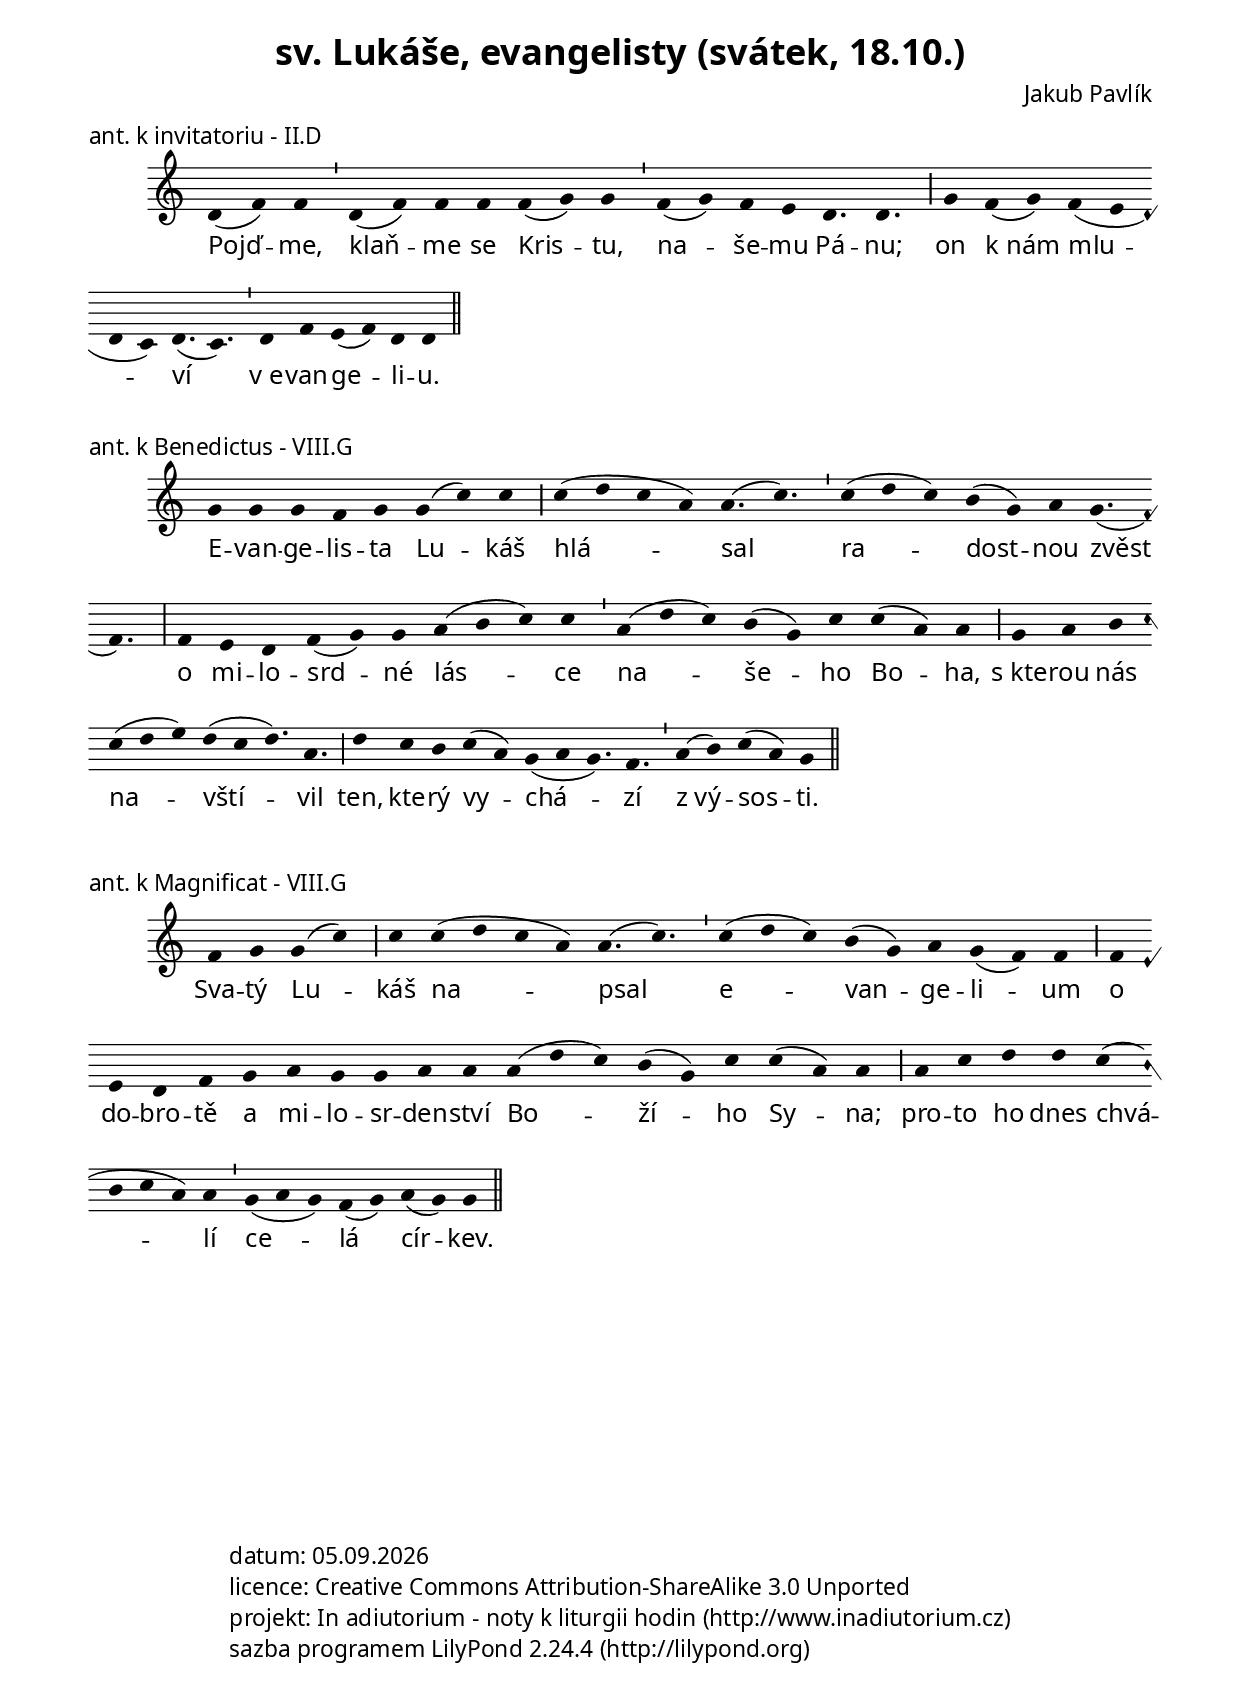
\version "2.15.37"

\header {
  title = "sv. Lukáše, evangelisty (svátek, 18.10.)"
  composer = "Jakub Pavlík"
}

\include "../spolecne.ly"

\score {
  \relative c' {
    \choralniRezim
    d4( f) f \barMin
    d( f) f f f( g) g \barMin f( g) f e d4. d \barMaior
    g4 f( g) f( e d c) d4.( c) \barMin d4 f e( f) d d \barFinalis
  }
  \addlyrics {
    Pojď -- me, klaň -- me se Kris -- tu, na -- še -- mu Pá -- nu;
    on k_nám mlu -- ví v_e -- van -- ge -- li -- u.
  }
  \header {
    quid = "ant. k invitatoriu"
    modus = "II"
    differentia = "D"
    psalmus = ""
    id = ""
    fons = "evangelista Marek, 25.4."
    piece = \markup {\sestavTitulekBezZalmu}
  }
}

\score {
  \relative c'' {
    \choralniRezim
    g4 g g f g g( c) c \barMaior
    c( d c a) a4.( c) \barMin c4( d c) b( g) a g4.( f) \barMax
    f4 e d f( g) g a( b c) c \barMin a( d c) b( g) c c( a) a \barMaior
    g a b c( d e) d( c d4.) a \barMaior
    d4 c b c( a) g( a g4.) f \barMin  a4( b) c( a) g \barFinalis
  }
  \addlyrics {
    E -- van -- ge -- lis -- ta Lu -- káš 
    hlá -- sal ra -- dost -- nou zvěst 
    o mi -- lo -- srd -- né lás -- ce na -- še -- ho Bo -- ha,
    s_kte -- rou nás na -- vští -- vil 
    ten, kte -- rý vy -- chá -- zí z_vý -- sos -- ti.
  }
  \header {
    quid = "ant. k Benedictus"
    modus = "VIII" % std. rozsah modu VIII opousti az v zaveru
    differentia = "G" 
    psalmus = ""
    id = ""
    piece = \markup {\sestavTitulekBezZalmu}
  }
}

\score {
  \relative c' {
    \choralniRezim
    f4 g g( c) \barMaior c c( d c a) a4.( c) \barMin c4( d c) b( g) a g( f) f \barMaior
    f e d f g a g g a a a( d c) b( g) c c( a) a \barMaior
    a c d d c( b c a) a \barMin g( a g) f( g) a( g) g \barFinalis
  }
  \addlyrics {
    Sva -- tý Lu -- káš na -- psal e -- van -- ge -- li -- um
    o do -- bro -- tě a mi -- lo -- sr -- den -- ství Bo -- ží -- ho Sy -- na;
    pro -- to ho dnes chvá -- lí ce -- lá cír -- kev.
  }
  \header {
    quid = "ant. k Magnificat"
    modus = "VIII"
    differentia = "G" 
    psalmus = ""
    id = ""
    piece = \markup {\sestavTitulekBezZalmu}
  }
}